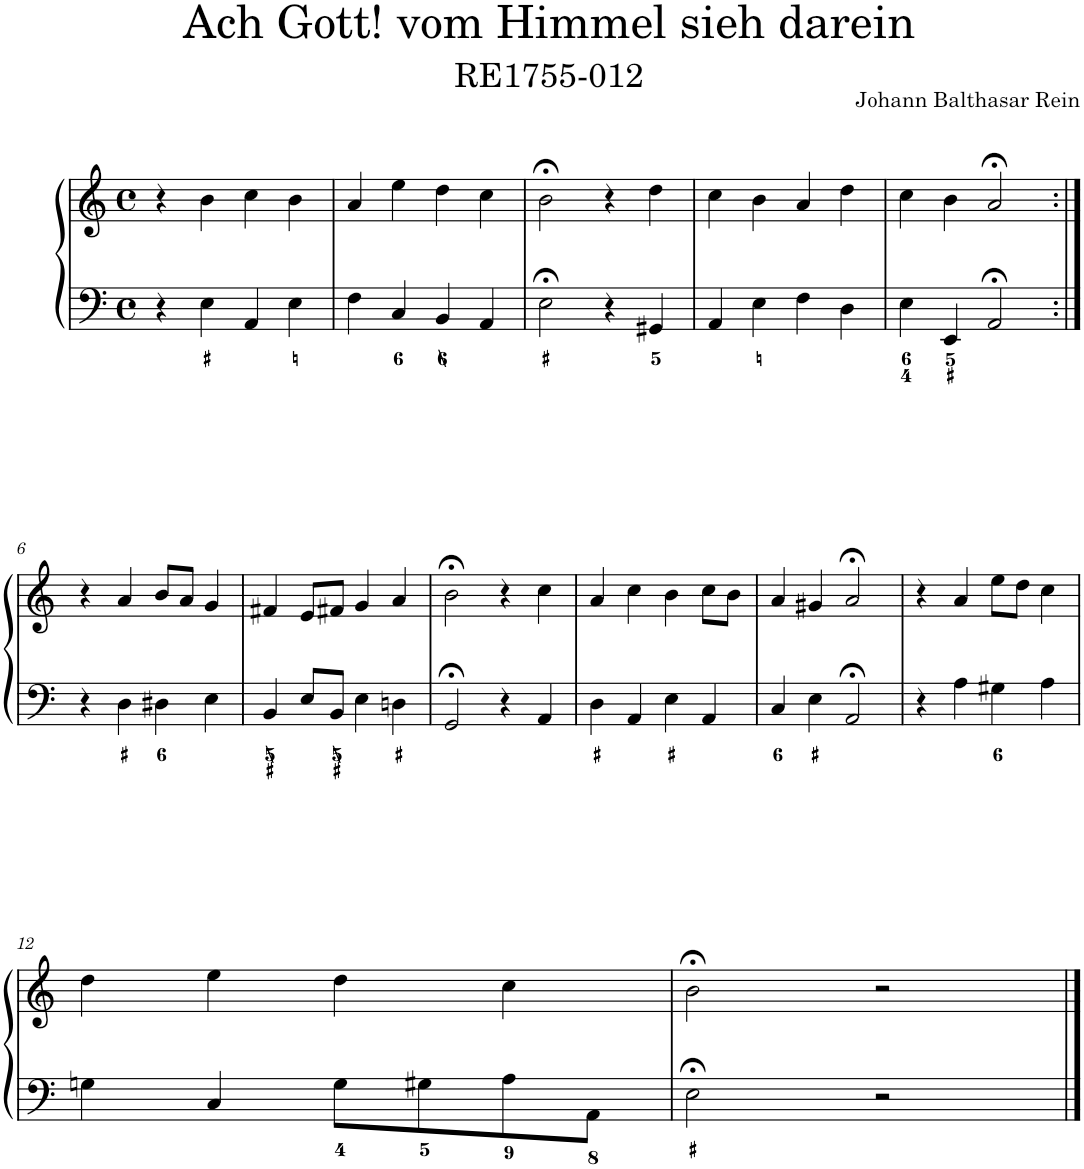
**kern	**kern
*part1	*part1
*staff2	*staff1
*I"Piano	*
*I'Pno.	*
*clefF4	*clefG2
*k[]	*k[]
*M4/4	*M4/4
*met(c)	*met(c)
=1	=1
4r	4r
4E\	4b\
4AA/	4cc\
4E\	4b\
=2	=2
4F\	4a/
4C/	4ee\
4BB/	4dd\
4AA/	4cc\
=3	=3
2E;<\	2b;<\
4r	4r
4GG#X/	4dd\
=4	=4
4AA/	4cc\
4E\	4b\
4F\	4a/
4D\	4dd\
=5	=5
4E\	4cc\
4EE/	4b\
2AA;</	2a;</
!!LO:LB:g=z
=6:|!	=6:|!
4r	4r
4D\	4a/
4D#X\	8b/L
.	8a/J
4E\	4g/
=7	=7
4BB/	4f#X/
8E/L	8e/L
8BB/J	8f#X/J
4E\	4g/
4Dn\	4a/
=8	=8
2GG;</	2b;<\
4r	4r
4AA/	4cc\
=9	=9
4D\	4a/
4AA/	4cc\
4E\	4b\
4AA/	8cc\L
.	8b\J
=10	=10
4C/	4a/
4E\	4g#X/
2AA;</	2a;</
=11	=11
4r	4r
4A\	4a/
4G#X\	8ee\L
.	8dd\J
4A\	4cc\
!!LO:LB:g=z
=12	=12
4Gn\	4dd\
4C/	4ee\
8G\L	4dd\
8G#X\	.
8A\	4cc\
8AA\J	.
=13	=13
2E;<\	2b;<\
2r	2r
==	==
*-	*-
